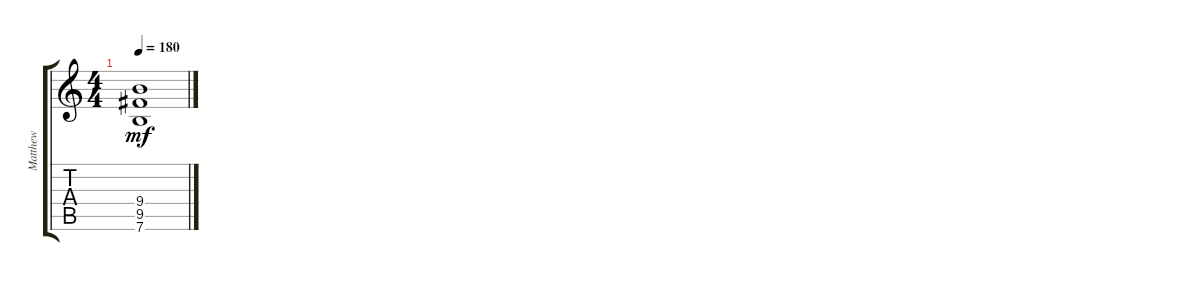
\track ("Matthew" "Matthew") {instrument distortionguitar}
\staff {score tabs}
\tuning (E4 B3 G3 D3 A2 E2) {hide}
\ts (4 4)
\tempo 180
\clef g2
\ks c
(9.4{t} 9.5{t} 7.6{t}).1{dy mf}
